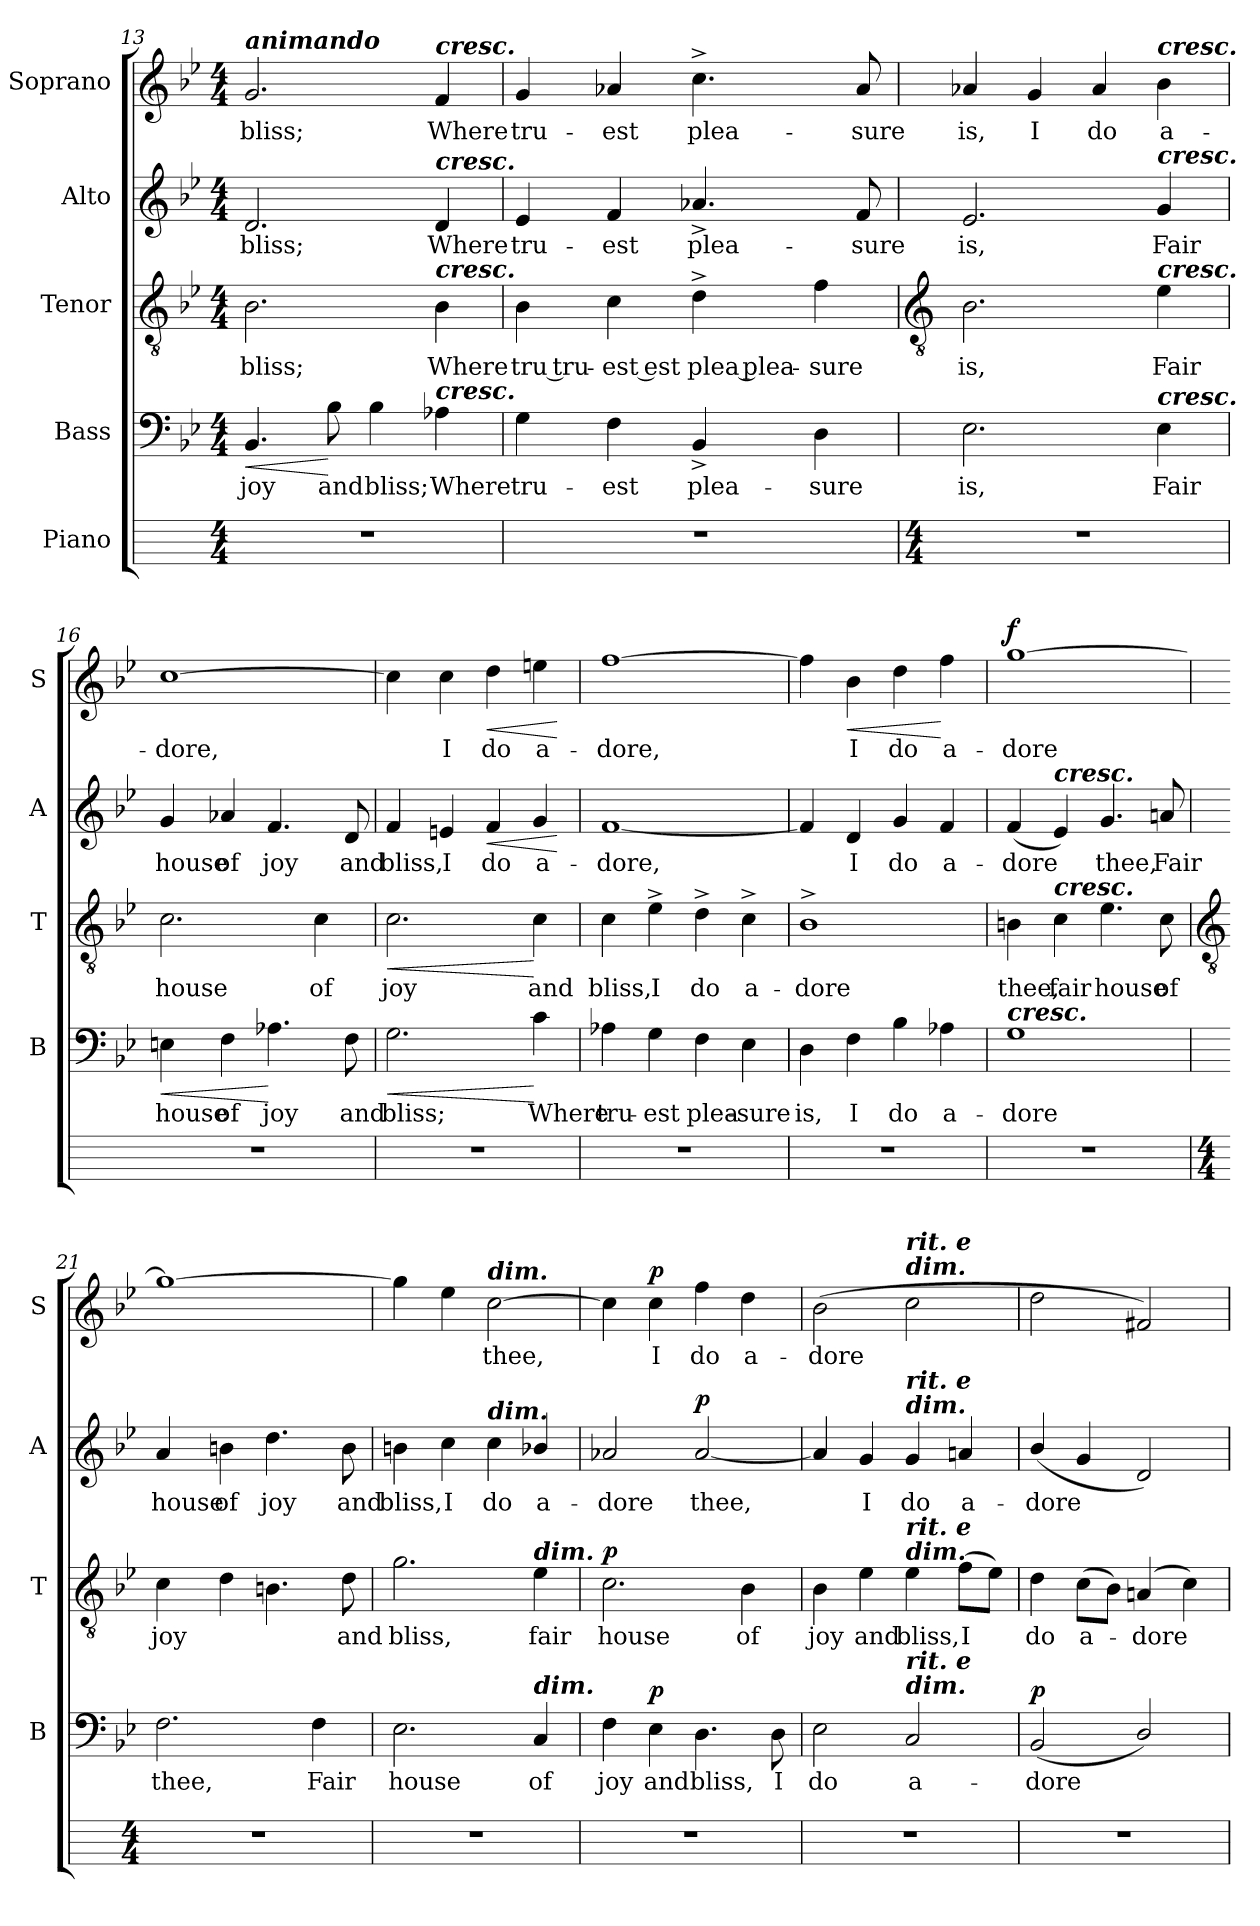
**kern	**kern	**text	**dynam	**kern	**text	**dynam	**kern	**text	**dynam	**kern	**text	**dynam
*part5	*part4	*part4	*part4	*part3	*part3	*part3	*part2	*part2	*part2	*part1	*part1	*part1
*staff5	*staff4	*staff4	*staff4	*staff3	*staff3	*staff3	*staff2	*staff2	*staff2	*staff1	*staff1	*staff1
*I"Piano	*I"Bass	*	*	*I"Tenor	*	*	*I"Alto	*	*	*I"Soprano	*	*
*	*I'B	*	*	*I'T	*	*	*I'A	*	*	*I'S	*	*
*	*clefF4	*	*	*clefGv2	*	*	*clefG2	*	*	*clefG2	*	*
*	*k[b-e-]	*	*	*k[b-e-]	*	*	*k[b-e-]	*	*	*k[b-e-]	*	*
*	*B-:	*	*	*B-:	*	*	*B-:	*	*	*B-:	*	*
*M4/4	*M4/4	*	*	*M4/4	*	*	*M4/4	*	*	*M4/4	*	*
=13	=13	=13	=13	=13	=13	=13	=13	=13	=13	=13	=13	=13
!	!	!	!	!	!	!	!	!	!	!LO:TX:a:Bi:t=animando	!	!
!	!	!LO:LY:b	!LO:HP:b	!	!LO:LY:b	!	!	!LO:LY:b	!	!	!LO:LY:b	!
1r	4.BB-	joy	<	2.B-	bliss;	.	2.d	bliss;	.	2.g	bliss;	.
!	!	!LO:LY:b	!	!	!	!	!	!	!	!	!	!
.	8B-	and	[	.	.	.	.	.	.	.	.	.
!	!	!LO:LY:b	!	!	!	!	!	!	!	!	!	!
.	4B-	bliss;	.	.	.	.	.	.	.	.	.	.
!	!	!	!	!	!	!	!	!	!	!LO:TX:a:Bi:t=cresc.	!	!
!	!	!	!	!	!	!	!LO:TX:a:Bi:t=cresc.	!	!	!	!	!
!	!	!	!	!LO:TX:a:Bi:t=cresc.	!	!	!	!	!	!	!	!
!	!LO:TX:a:Bi:t=cresc.	!	!	!	!	!	!	!	!	!	!	!
!	!	!LO:LY:b	!	!	!LO:LY:b	!	!	!LO:LY:b	!	!	!LO:LY:b	!
.	4A-X	Where	.	4B-	Where	.	4d	Where	.	4f	Where	.
=14	=14	=14	=14	=14	=14	=14	=14	=14	=14	=14	=14	=14
!	!	!LO:LY:b	!	!	!LO:LY:b	!	!	!LO:LY:b	!	!	!LO:LY:b	!
1r	4G	tru-	.	4B-	tru tru-	.	4e-	tru-	.	4g	tru-	.
!	!	!LO:LY:b	!	!	!LO:LY:b	!	!	!LO:LY:b	!	!	!LO:LY:b	!
.	4F	-est	.	4c	-est est	.	4f	-est	.	4a-X	-est	.
!	!	!LO:LY:b	!	!	!LO:LY:b	!	!	!LO:LY:b	!	!	!LO:LY:b	!
.	4BB-^	plea-	.	4d^	plea plea-	.	4.a-X^	plea-	.	4.cc^	plea-	.
!	!	!LO:LY:b	!	!	!LO:LY:b	!	!	!	!	!	!	!
.	4D	-sure	.	4f	-sure	.	.	.	.	.	.	.
!	!	!	!	!	!	!	!	!LO:LY:b	!	!	!LO:LY:b	!
.	.	.	.	.	.	.	8f	-sure	.	8a-	-sure	.
!!LO:LB:g=z
=15	=15	=15	=15	=15	=15	=15	=15	=15	=15	=15	=15	=15
*	*	*	*	*clefGv2	*	*	*	*	*	*	*	*
*M4/4	*	*	*	*	*	*	*	*	*	*	*	*
!	!	!LO:LY:b	!	!	!LO:LY:b	!	!	!LO:LY:b	!	!	!LO:LY:b	!
1r	2.E-	is,	.	2.B-	is,	.	2.e-	is,	.	4a-X	is,	.
!	!	!	!	!	!	!	!	!	!	!	!LO:LY:b	!
.	.	.	.	.	.	.	.	.	.	4g	I	.
!	!	!	!	!	!	!	!	!	!	!	!LO:LY:b	!
.	.	.	.	.	.	.	.	.	.	4a-	do	.
!	!	!	!	!	!	!	!	!	!	!LO:TX:a:Bi:t=cresc.	!	!
!	!	!	!	!	!	!	!LO:TX:a:Bi:t=cresc.	!	!	!	!	!
!	!	!	!	!LO:TX:a:Bi:t=cresc.	!	!	!	!	!	!	!	!
!	!LO:TX:a:Bi:t=cresc.	!	!	!	!	!	!	!	!	!	!	!
!	!	!LO:LY:b	!	!	!LO:LY:b	!	!	!LO:LY:b	!	!	!LO:LY:b	!
.	4E-	Fair	.	4e-	Fair	.	4g	Fair	.	4b-	a-	.
=16	=16	=16	=16	=16	=16	=16	=16	=16	=16	=16	=16	=16
!	!	!LO:LY:b	!LO:HP:b	!	!LO:LY:b	!	!	!LO:LY:b	!	!	!LO:LY:b	!
1r	4En	house	<	2.c	house	.	4g	house	.	[1cc	-dore,	.
!	!	!LO:LY:b	!	!	!	!	!	!LO:LY:b	!	!	!	!
.	4F	of	.	.	.	.	4a-X	of	.	.	.	.
!	!	!LO:LY:b	!	!	!	!	!	!LO:LY:b	!	!	!	!
.	4.A-X	joy	[	.	.	.	4.f	joy	.	.	.	.
!	!	!	!	!	!LO:LY:b	!	!	!	!	!	!	!
.	.	.	.	4c	of	.	.	.	.	.	.	.
!	!	!LO:LY:b	!	!	!	!	!	!LO:LY:b	!	!	!	!
.	8F	and	.	.	.	.	8d	and	.	.	.	.
=17	=17	=17	=17	=17	=17	=17	=17	=17	=17	=17	=17	=17
!	!	!LO:LY:b	!LO:HP:b	!	!LO:LY:b	!LO:HP:b	!	!LO:LY:b	!	!	!	!
1r	2.G	bliss;	<	2.c	joy	<	4f	bliss,	.	4cc]	.	.
!	!	!	!	!	!	!	!	!LO:LY:b	!	!	!LO:LY:b	!
.	.	.	.	.	.	.	4en	I	.	4cc	I	.
!	!	!	!	!	!	!	!	!LO:LY:b	!LO:HP:b	!	!LO:LY:b	!LO:HP:b
.	.	.	.	.	.	.	4f	do	<	4dd	do	<
!	!	!LO:LY:b	!	!	!LO:LY:b	!	!	!LO:LY:b	!	!	!LO:LY:b	!
.	4c	Where	[	4c	and	[	4g	a-	.	4een	a-	.
.	.	.	.	.	.	.	.	.	[	.	.	[
=18	=18	=18	=18	=18	=18	=18	=18	=18	=18	=18	=18	=18
!	!	!LO:LY:b	!	!	!LO:LY:b	!	!	!LO:LY:b	!	!	!LO:LY:b	!
1r	4A-X	tru-	.	4c	bliss,	.	[1f	-dore,	.	[1ff	-dore,	.
!	!	!LO:LY:b	!	!	!LO:LY:b	!	!	!	!	!	!	!
.	4G	-est	.	4e-^	I	.	.	.	.	.	.	.
!	!	!LO:LY:b	!	!	!LO:LY:b	!	!	!	!	!	!	!
.	4F	plea-	.	4d^	do	.	.	.	.	.	.	.
!	!	!LO:LY:b	!	!	!LO:LY:b	!	!	!	!	!	!	!
.	4E-	-sure	.	4c^	a-	.	.	.	.	.	.	.
=19	=19	=19	=19	=19	=19	=19	=19	=19	=19	=19	=19	=19
!	!	!LO:LY:b	!	!	!LO:LY:b	!	!	!	!	!	!	!
1r	4D	is,	.	1B-^	-dore	.	4f]	.	.	4ff]	.	.
!	!	!LO:LY:b	!	!	!	!	!	!LO:LY:b	!	!	!LO:LY:b	!LO:HP:b
.	4F	I	.	.	.	.	4d	I	.	4b-	I	<
!	!	!LO:LY:b	!	!	!	!	!	!LO:LY:b	!	!	!LO:LY:b	!
.	4B-	do	.	.	.	.	4g	do	.	4dd	do	.
!	!	!LO:LY:b	!	!	!	!	!	!LO:LY:b	!	!	!LO:LY:b	!
.	4A-X	a-	.	.	.	.	4f	a-	.	4ff	a-	[
=20	=20	=20	=20	=20	=20	=20	=20	=20	=20	=20	=20	=20
!	!LO:TX:a:Bi:t=cresc.	!	!	!	!	!	!	!	!	!	!	!
!	!	!LO:LY:b	!	!	!LO:LY:b	!	!	!LO:LY:b	!	!	!LO:LY:b	!LO:DY:b
1r	1G	-dore	.	4Bn	thee,	.	(<4f	-dore	.	[1gg	-dore	f
!	!	!	!	!	!	!	!LO:TX:a:Bi:t=cresc.	!	!	!	!	!
!	!	!	!	!LO:TX:a:Bi:t=cresc.	!	!	!	!	!	!	!	!
!	!	!	!	!	!LO:LY:b	!	!	!	!	!	!	!
.	.	.	.	4c	fair	.	4e-)	.	.	.	.	.
!	!	!	!	!	!LO:LY:b	!	!	!LO:LY:b	!	!	!	!
.	.	.	.	4.e-	house	.	4.g	thee,	.	.	.	.
!	!	!	!	!	!LO:LY:b	!	!	!LO:LY:b	!	!	!	!
.	.	.	.	8c	of	.	8an	Fair	.	.	.	.
!!LO:LB:g=z
=21	=21	=21	=21	=21	=21	=21	=21	=21	=21	=21	=21	=21
*	*	*	*	*clefGv2	*	*	*	*	*	*	*	*
*M4/4	*	*	*	*	*	*	*	*	*	*	*	*
!	!	!LO:LY:b	!	!	!LO:LY:b	!	!	!LO:LY:b	!	!	!	!
1r	2.F	thee,	.	4c	joy	.	4a	house	.	1gg_	.	.
!	!	!	!	!	!	!	!	!LO:LY:b	!	!	!	!
.	.	.	.	4d	.	.	4bn	of	.	.	.	.
!	!	!	!	!	!	!	!	!LO:LY:b	!	!	!	!
.	.	.	.	4.Bn	.	.	4.dd	joy	.	.	.	.
!	!	!LO:LY:b	!	!	!	!	!	!	!	!	!	!
.	4F	Fair	.	.	.	.	.	.	.	.	.	.
!	!	!	!	!	!LO:LY:b	!	!	!LO:LY:b	!	!	!	!
.	.	.	.	8d	and	.	8b	and	.	.	.	.
=22	=22	=22	=22	=22	=22	=22	=22	=22	=22	=22	=22	=22
!	!	!LO:LY:b	!	!	!LO:LY:b	!	!	!LO:LY:b	!	!	!	!
1r	2.E-	house	.	2.g	bliss,	.	4bn	bliss,	.	4gg]	.	.
!	!	!	!	!	!	!	!	!LO:LY:b	!	!	!	!
.	.	.	.	.	.	.	4cc	I	.	4ee-	.	.
!	!	!	!	!	!	!	!	!	!	!LO:TX:a:Bi:t=dim.	!	!
!	!	!	!	!	!	!	!LO:TX:a:Bi:t=dim.	!	!	!	!	!
!	!	!	!	!	!	!	!	!LO:LY:b	!	!	!LO:LY:b	!
.	.	.	.	.	.	.	4cc	do	.	[2cc	thee,	.
!	!	!	!	!LO:TX:a:Bi:t=dim.	!	!	!	!	!	!	!	!
!	!LO:TX:a:Bi:t=dim.	!	!	!	!	!	!	!	!	!	!	!
!	!	!LO:LY:b	!	!	!LO:LY:b	!	!	!LO:LY:b	!	!	!	!
.	4C	of	.	4e-	fair	.	4b-X/	a-	.	.	.	.
=23	=23	=23	=23	=23	=23	=23	=23	=23	=23	=23	=23	=23
!	!	!LO:LY:b	!	!	!LO:LY:b	!LO:DY:b	!	!LO:LY:b	!	!	!	!
1r	4F	joy	.	2.c	house	p	2a-X	-dore	.	4cc]	.	.
!	!	!LO:LY:b	!LO:DY:b	!	!	!	!	!	!	!	!LO:LY:b	!LO:DY:b
.	4E-	and	p	.	.	.	.	.	.	4cc	I	p
!	!	!LO:LY:b	!	!	!	!	!	!LO:LY:b	!LO:DY:b	!	!LO:LY:b	!
.	4.D	bliss,	.	.	.	.	[2a-	thee,	p	4ff	do	.
!	!	!	!	!	!LO:LY:b	!	!	!	!	!	!LO:LY:b	!
.	.	.	.	4B-	of	.	.	.	.	4dd	a-	.
!	!	!LO:LY:b	!	!	!	!	!	!	!	!	!	!
.	8D	I	.	.	.	.	.	.	.	.	.	.
=24	=24	=24	=24	=24	=24	=24	=24	=24	=24	=24	=24	=24
!	!	!LO:LY:b	!	!	!LO:LY:b	!	!	!	!	!	!LO:LY:b	!
1r	2E-	do	.	4B-	joy	.	4a-]	.	.	(>2b-	-dore	.
!	!	!	!	!	!LO:LY:b	!	!	!LO:LY:b	!	!	!	!
.	.	.	.	4e-	and	.	4g	I	.	.	.	.
!	!	!	!	!	!	!	!	!	!	!LO:TX:a:Bi:t=dim.	!	!
!	!	!	!	!	!	!	!	!	!	!LO:TX:a:Bi:t=rit. e	!	!
!	!	!	!	!	!	!	!LO:TX:a:Bi:t=dim.	!	!	!	!	!
!	!	!	!	!	!	!	!LO:TX:a:Bi:t=rit. e	!	!	!	!	!
!	!	!	!	!LO:TX:a:Bi:t=dim.	!	!	!	!	!	!	!	!
!	!	!	!	!LO:TX:a:Bi:t=rit. e	!	!	!	!	!	!	!	!
!	!LO:TX:a:Bi:t=dim.	!	!	!	!	!	!	!	!	!	!	!
!	!LO:TX:a:Bi:t=rit. e	!	!	!	!	!	!	!	!	!	!	!
!	!	!LO:LY:b	!	!	!LO:LY:b	!	!	!LO:LY:b	!	!	!	!
.	2C	a-	.	4e-	bliss,	.	4g	do	.	2cc	.	.
!	!	!	!	!	!LO:LY:b	!	!	!LO:LY:b	!	!	!	!
.	.	.	.	(>8fL	I	.	4an	a-	.	.	.	.
.	.	.	.	8e-J)	.	.	.	.	.	.	.	.
=25	=25	=25	=25	=25	=25	=25	=25	=25	=25	=25	=25	=25
!	!	!LO:LY:b	!LO:DY:b	!	!LO:LY:b	!	!	!LO:LY:b	!	!	!	!
1r	(<2BB-	-dore	p	4d	do	.	(<4b-/	-dore	.	2dd	.	.
!	!	!	!	!	!LO:LY:b	!	!	!	!	!	!	!
.	.	.	.	(>8cL	a-	.	4g	.	.	.	.	.
.	.	.	.	8B-J)	.	.	.	.	.	.	.	.
!	!	!	!	!	!LO:LY:b	!	!	!	!	!	!	!
.	2D/)	.	.	(<4An	dore	.	2d)	.	.	2f#X)	.	.
.	.	.	.	4c)	.	.	.	.	.	.	.	.
=	=	=	=	=	=	=	=	=	=	=	=	=
*-	*-	*-	*-	*-	*-	*-	*-	*-	*-	*-	*-	*-
